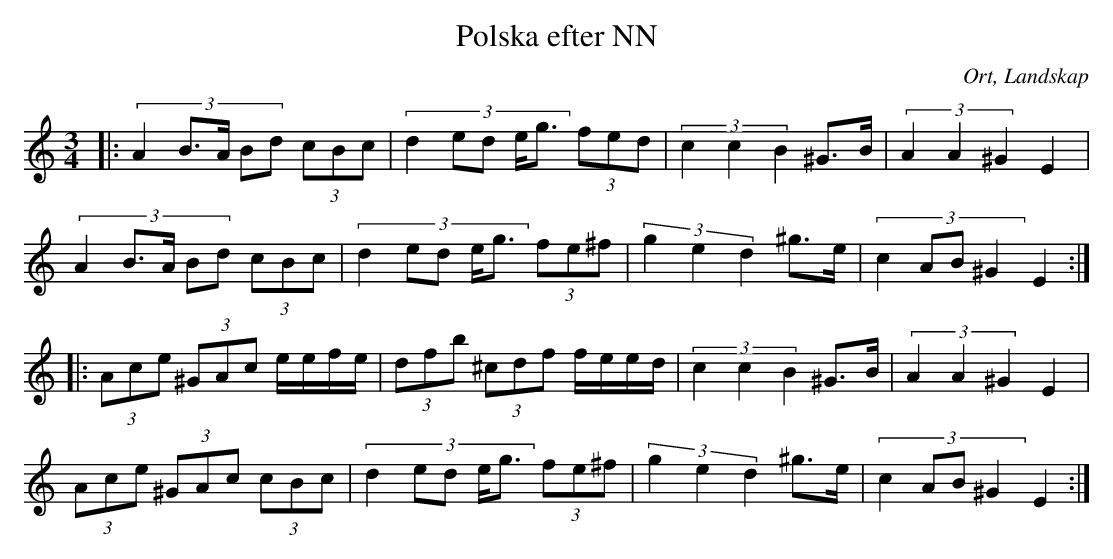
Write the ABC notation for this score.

X:1
T:Polska efter NN
O:Ort, Landskap
M:3/4
L:1/8
K:C
|: (3:2:5 A2 B>A Bd (3cBc| (3:2:5 d2 ed e<g (3fed|(3:2:3 c2 c2 B2 ^G>B|(3:2:3 A2 A2 ^G2 E2|
(3:2:5 A2 B>A Bd (3cBc| (3:2:5 d2 ed e<g (3fe^f|(3:2:3 g2 e2 d2 ^g>e|(3:2:4 c2 AB ^G2 E2:|
|: (3 Ace (3^GAc e/e/f/e/| (3 dfb (3^cdf f/e/e/d/|(3:2:3 c2 c2 B2 ^G>B|(3:2:3 A2 A2 ^G2 E2|
(3 Ace (3^GAc (3cBc| (3:2:5 d2 ed e<g (3fe^f|(3:2:3 g2 e2 d2 ^g>e|(3:2:4 c2 AB ^G2 E2:|
